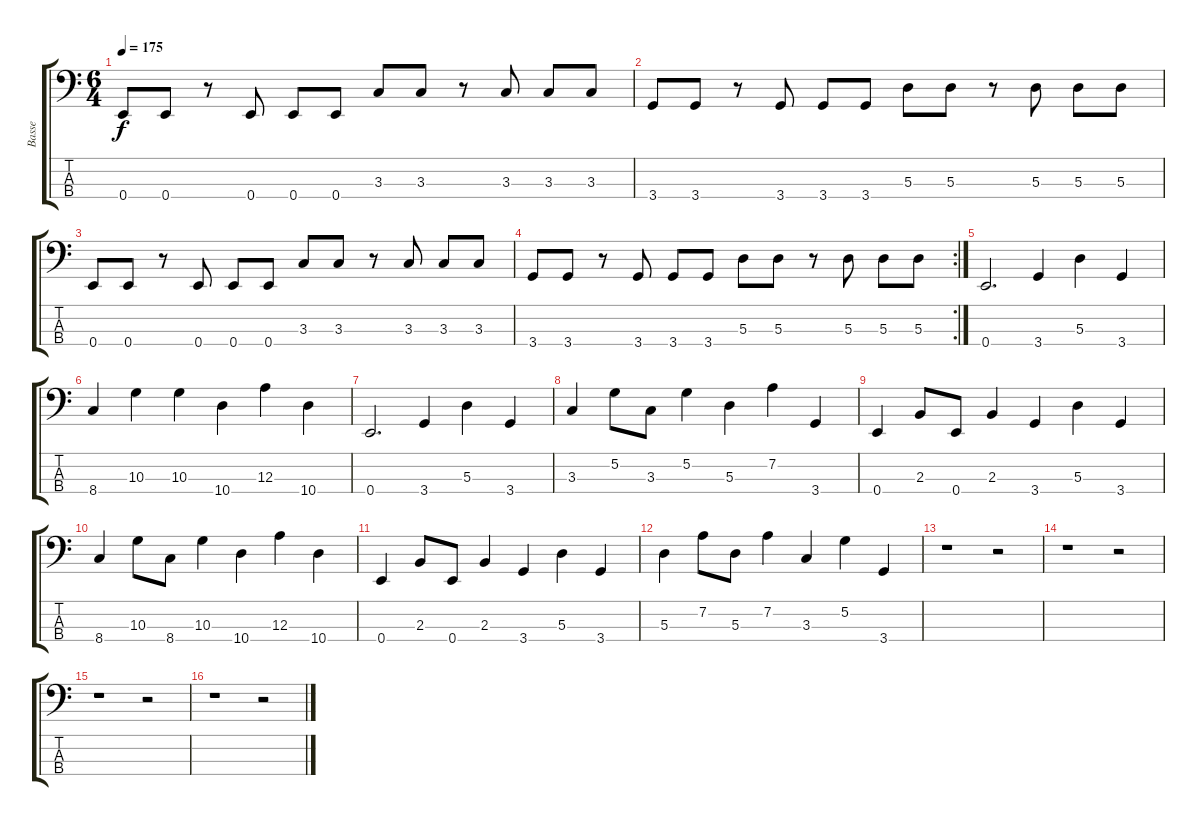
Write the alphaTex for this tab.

\track ("Basse" "Basse") {instrument electricbassfinger}
\staff {score tabs}
\tuning (G2 D2 A1 E1) {hide}
\ts (6 4)
\tempo 175
\clef f4
\ks c
0.4.8{dy f} 0.4.8 r.8 0.4.8 0.4.8 0.4.8 3.3.8 3.3.8 r.8 3.3.8 3.3.8 3.3.8 |
3.4.8 3.4.8 r.8 3.4.8 3.4.8 3.4.8 5.3.8 5.3.8 r.8 5.3.8 5.3.8 5.3.8 |
0.4.8 0.4.8 r.8 0.4.8 0.4.8 0.4.8 3.3.8 3.3.8 r.8 3.3.8 3.3.8 3.3.8 |
\rc 2
3.4.8 3.4.8 r.8 3.4.8 3.4.8 3.4.8 5.3.8 5.3.8 r.8 5.3.8 5.3.8 5.3.8 |
0.4.2{d} 3.4.4 5.3.4 3.4.4 |
8.4.4 10.3.4 10.3.4 10.4.4 12.3.4 10.4.4 |
0.4.2{d} 3.4.4 5.3.4 3.4.4 |
3.3.4 5.2.8 3.3.8 5.2.4 5.3.4 7.2.4 3.4.4 |
0.4.4 2.3.8 0.4.8 2.3.4 3.4.4 5.3.4 3.4.4 |
8.4.4 10.3.8 8.4.8 10.3.4 10.4.4 12.3.4 10.4.4 |
0.4.4 2.3.8 0.4.8 2.3.4 3.4.4 5.3.4 3.4.4 |
5.3.4 7.2.8 5.3.8 7.2.4 3.3.4 5.2.4 3.4.4 |
r.1 r.2 |
r.1 r.2 |
r.1 r.2 |
r.1 r.2
